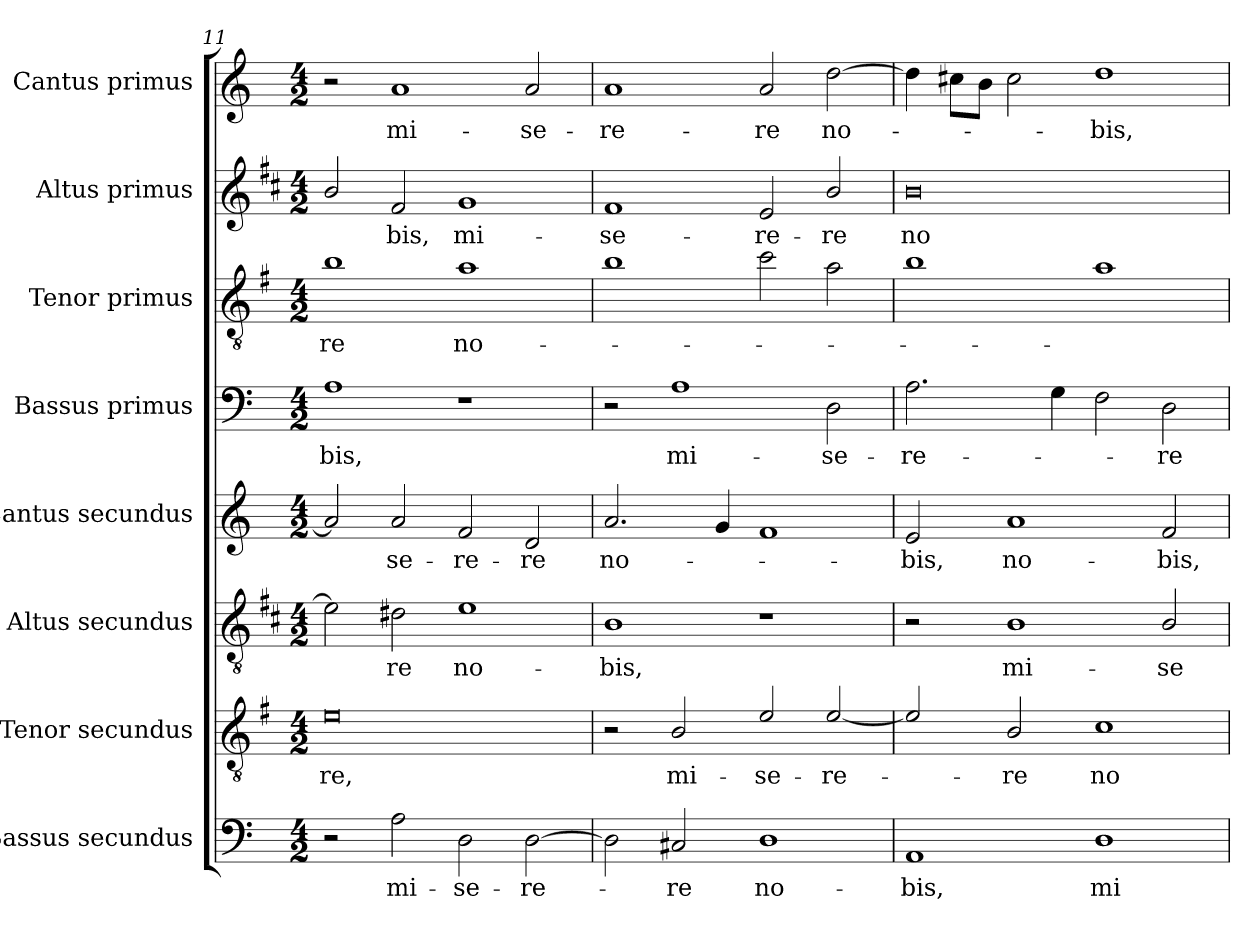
**kern	**text	**kern	**text	**kern	**text	**kern	**text	**kern	**text	**kern	**text	**kern	**text	**kern	**text
*part8	*part8	*part7	*part7	*part6	*part6	*part5	*part5	*part4	*part4	*part3	*part3	*part2	*part2	*part1	*part1
*staff8	*staff8	*staff7	*staff7	*staff6	*staff6	*staff5	*staff5	*staff4	*staff4	*staff3	*staff3	*staff2	*staff2	*staff1	*staff1
*I"Bassus secundus	*	*I"Tenor secundus	*	*I"Altus secundus	*	*I"Cantus secundus	*	*I"Bassus primus	*	*I"Tenor primus	*	*I"Altus primus	*	*I"Cantus primus	*
*I'B2	*	*I'T2	*	*I'A2	*	*I'C2	*	*I'B1	*	*I'T1	*	*I'A1	*	*I'C1	*
*clefF4	*	*clefGv2	*	*clefGv2	*	*clefG2	*	*clefF4	*	*clefGv2	*	*clefG2	*	*clefG2	*
*	*	*ITrd4c7	*	*ITrd1c2	*	*	*	*	*	*ITrd4c7	*	*ITrd1c2	*	*	*
*k[]	*	*k[]	*	*k[]	*	*k[]	*	*k[]	*	*k[]	*	*k[]	*	*k[]	*
*C:	*	*C:	*	*C:	*	*C:	*	*C:	*	*C:	*	*C:	*	*C:	*
*M4/2	*	*M4/2	*	*M4/2	*	*M4/2	*	*M4/2	*	*M4/2	*	*M4/2	*	*M4/2	*
=11	=11	=11	=11	=11	=11	=11	=11	=11	=11	=11	=11	=11	=11	=11	=11
!	!	!	!LO:LY:b	!	!	!	!	!	!LO:LY:b	!	!LO:LY:b	!	!	!	!
2r	.	0A	-re,	2d\]	.	2a/]	.	1A	-bis,	1e	-re	2a/	.	2r	.
!	!LO:LY:b	!	!	!	!LO:LY:b	!	!LO:LY:b	!	!	!	!	!	!LO:LY:b	!	!LO:LY:b
2A\	mi-	.	.	2c#X\	-re	2a/	-se-	.	.	.	.	2e/	-bis,	1a	mi-
!	!LO:LY:b	!	!	!	!LO:LY:b	!	!LO:LY:b	!	!	!	!LO:LY:b	!	!LO:LY:b	!	!
2D\	-se-	.	.	1d	no-	2f/	-re-	1r	.	1d	no-	1f	mi-	.	.
!	!LO:LY:b	!	!	!	!	!	!LO:LY:b	!	!	!	!	!	!	!	!LO:LY:b
[2D\	-re-	.	.	.	.	2d/	-re	.	.	.	.	.	.	2a/	-se-
=12	=12	=12	=12	=12	=12	=12	=12	=12	=12	=12	=12	=12	=12	=12	=12
!	!	!	!	!	!LO:LY:b	!	!LO:LY:b	!	!	!	!	!	!LO:LY:b	!	!LO:LY:b
2D\]	.	2r	.	1A	-bis,	2.a/	no-	2r	.	1e	.	1e	-se-	1a	-re-
!	!LO:LY:b	!	!LO:LY:b	!	!	!	!	!	!LO:LY:b	!	!	!	!	!	!
2C#X/	-re	2E/	mi-	.	.	.	.	1A	mi-	.	.	.	.	.	.
.	.	.	.	.	.	4g/	.	.	.	.	.	.	.	.	.
!	!LO:LY:b	!	!LO:LY:b	!	!	!	!	!	!	!	!	!	!LO:LY:b	!	!LO:LY:b
1D	no-	2A/	-se-	1r	.	1f	.	.	.	2f\	.	2d/	-re-	2a/	-re
!	!	!	!LO:LY:b	!	!	!	!	!	!LO:LY:b	!	!	!	!LO:LY:b	!	!LO:LY:b
.	.	[2A/	-re-	.	.	.	.	2D\	-se-	2d\	.	2a/	-re	[2dd\	no-
=13	=13	=13	=13	=13	=13	=13	=13	=13	=13	=13	=13	=13	=13	=13	=13
!	!LO:LY:b	!	!	!	!	!	!LO:LY:b	!	!LO:LY:b	!	!	!	!LO:LY:b	!	!
1AA	-bis,	2A/]	.	2r	.	2e/	-bis,	2.A\	-re-	1e	.	0a	no-	4dd\]	.
.	.	.	.	.	.	.	.	.	.	.	.	.	.	8cc#X\L	.
.	.	.	.	.	.	.	.	.	.	.	.	.	.	8b\J	.
!	!	!	!LO:LY:b	!	!LO:LY:b	!	!LO:LY:b	!	!	!	!	!	!	!	!
.	.	2E/	-re	1A	mi-	1a	no-	.	.	.	.	.	.	2cc#\	.
.	.	.	.	.	.	.	.	4G\	.	.	.	.	.	.	.
!	!LO:LY:b	!	!LO:LY:b	!	!	!	!	!	!	!	!	!	!	!	!LO:LY:b
1D	mi-	1F	no-	.	.	.	.	2F\	.	1d	.	.	.	1dd	-bis,
!	!	!	!	!	!LO:LY:b	!	!LO:LY:b	!	!LO:LY:b	!	!	!	!	!	!
.	.	.	.	2A/	-se-	2f/	-bis,	2D\	-re	.	.	.	.	.	.
=	=	=	=	=	=	=	=	=	=	=	=	=	=	=	=
*-	*-	*-	*-	*-	*-	*-	*-	*-	*-	*-	*-	*-	*-	*-	*-
